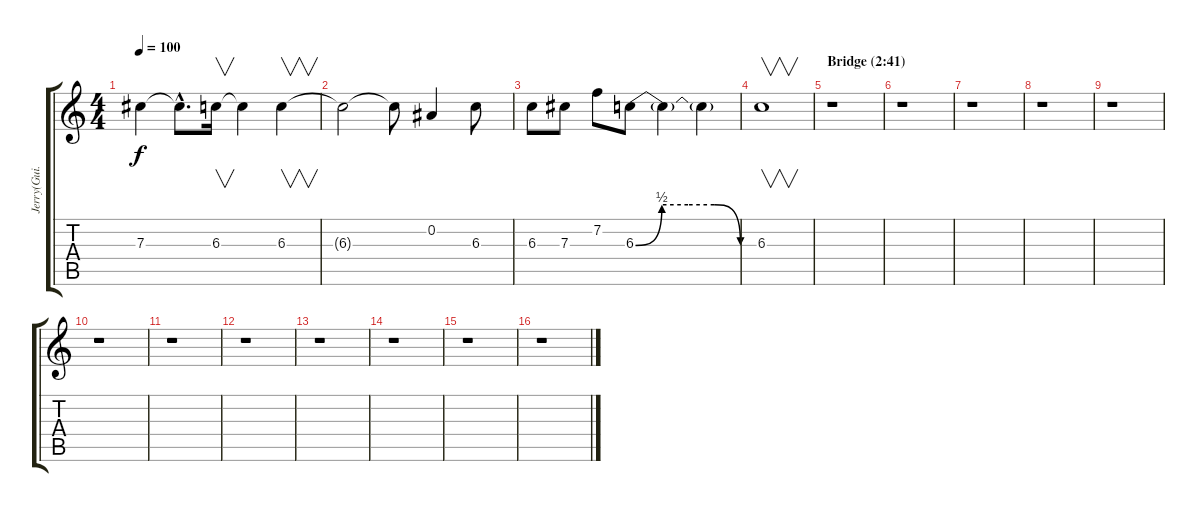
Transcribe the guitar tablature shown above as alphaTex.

\track ("Jerry(Gui.3)" "Jerry(Gui.") {instrument distortionguitar}
\staff {score tabs}
\tuning (Eb4 Bb3 Gb3 Db3 Ab2 Eb2) {hide}
\ts (4 4)
\tempo 100
\clef g2
\ks c
7.3.4{dy f} 7.3{hac t}.8{d} 6.3.16{v} 6.3{t}.4 6.3.4{v} |
6.3{t}.2 6.3{t}.8 0.2.4 6.3.8 |
6.3.8 7.3.8 7.2.8 6.3{be (custom 0 0 15 2 30 2 45 2 60 0)}.8 6.3{t}.4 6.3{t}.4 |
6.3.1{v} |
\section ("" "Bridge (2:41)")
r.1 |
r.1 |
r.1 |
r.1 |
r.1 |
r.1 |
r.1 |
r.1 |
r.1 |
r.1 |
r.1 |
r.1
